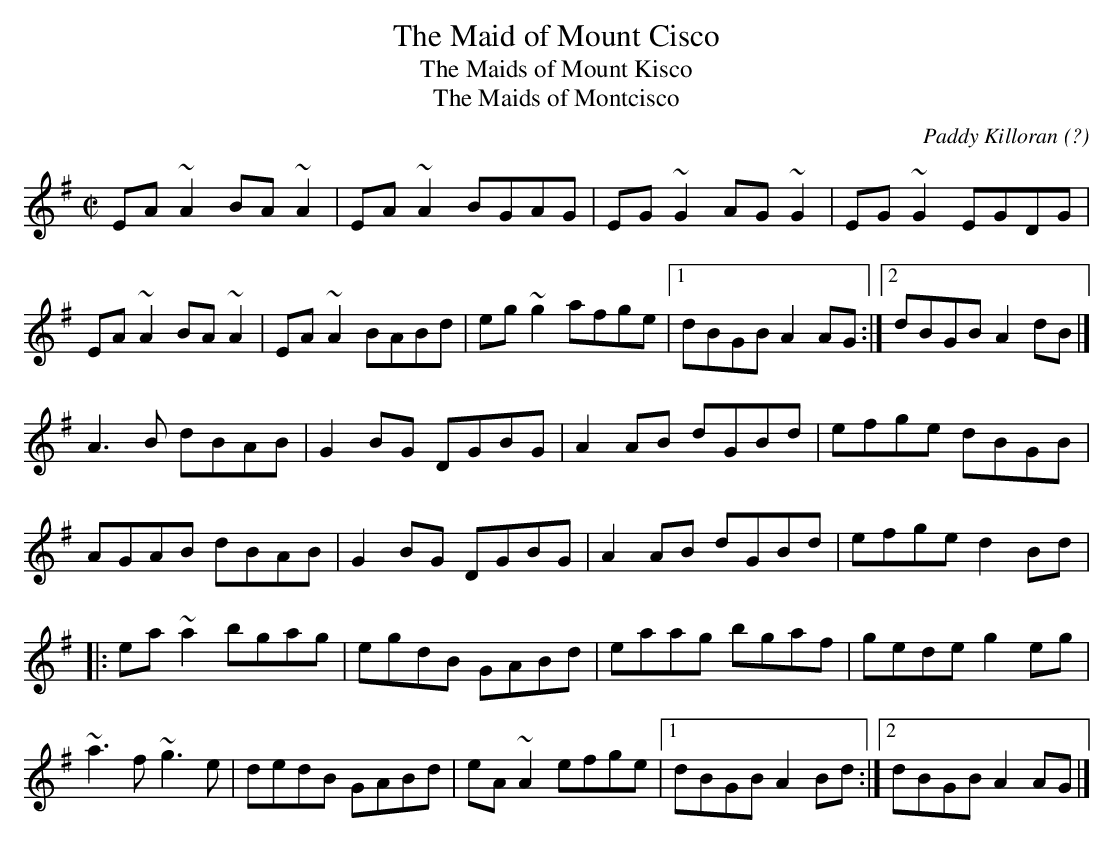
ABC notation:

X:1
T:Maid of Mount Cisco, The
T:Maids of Mount Kisco, The
T:Maids of Montcisco, The
M:C|
L:1/8
C:Paddy Killoran (?)
K:ADor
EA~A2 BA~A2|EA~A2 BGAG|EG~G2 AG~G2|EG~G2 EGDG|!
EA~A2 BA~A2|EA~A2 BABd|eg~g2 afge|1dBGB A2AG:|2dBGB A2dB|]!
A3B dBAB|G2BG DGBG|A2AB dGBd|efge dBGB|!
AGAB dBAB|G2BG DGBG|A2AB dGBd|efge d2Bd|!
|:ea~a2 bgag|egdB GABd|eaag bgaf|gede g2eg|!
~a3f ~g3e|dedB GABd|eA~A2 efge|1dBGB A2Bd:|2dBGB A2AG|]!
